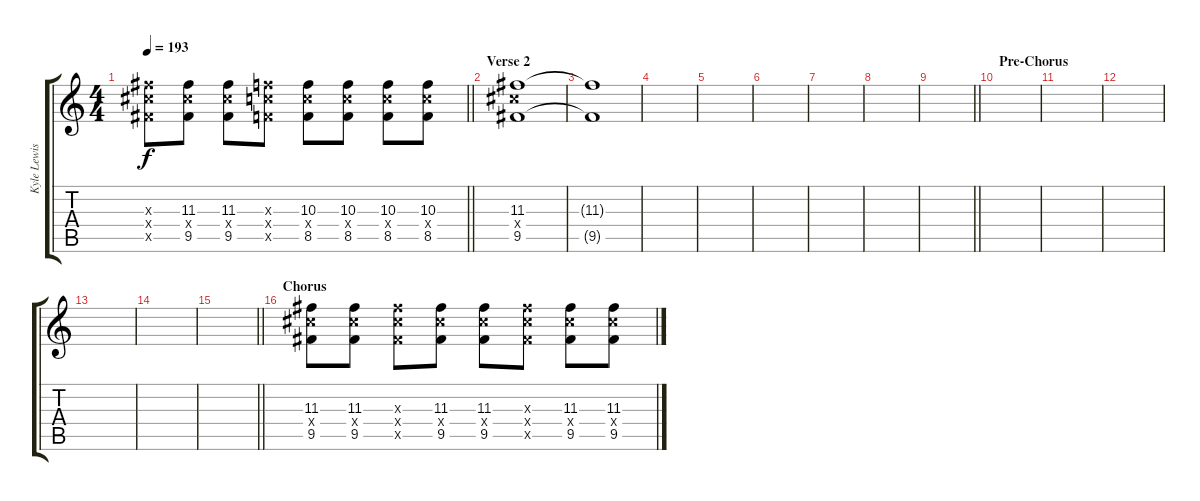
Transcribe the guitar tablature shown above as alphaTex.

\track ("Kyle Lewis - Guitar" "Kyle Lewis") {instrument distortionguitar}
\staff {score tabs}
\tuning (E4 B3 G3 D3 A2 E2) {hide}
\ts (4 4)
\tempo 193
\clef g2
\barLineRight lightlight
\ks c
(11.3{x} 11.4{x} 9.5{x}).8{dy f} (11.3 11.4{x} 9.5).8 (11.3 11.4{x} 9.5).8 (10.3{x} 10.4{x} 8.5{x}).8 (10.3 10.4{x} 8.5).8 (10.3 10.4{x} 8.5).8 (10.3 10.4{x} 8.5).8 (10.3 10.4{x} 8.5).8 |
\section ("" "Verse 2")
(11.3 11.4{x} 9.5).1{volume 0} |
(11.3{t} 9.5{t}).1 |
|
|
|
|
|
\barLineRight lightlight
|
\section ("" "Pre-Chorus")
|
|
|
|
|
\barLineRight lightlight
|
\section ("" "Chorus")
(11.3 11.4{x} 9.5).8 (11.3 11.4{x} 9.5).8 (11.3{x} 11.4{x} 9.5{x}).8 (11.3 11.4{x} 9.5).8 (11.3 11.4{x} 9.5).8 (11.3{x} 11.4{x} 9.5{x}).8 (11.3 11.4{x} 9.5).8 (11.3 11.4{x} 9.5).8
